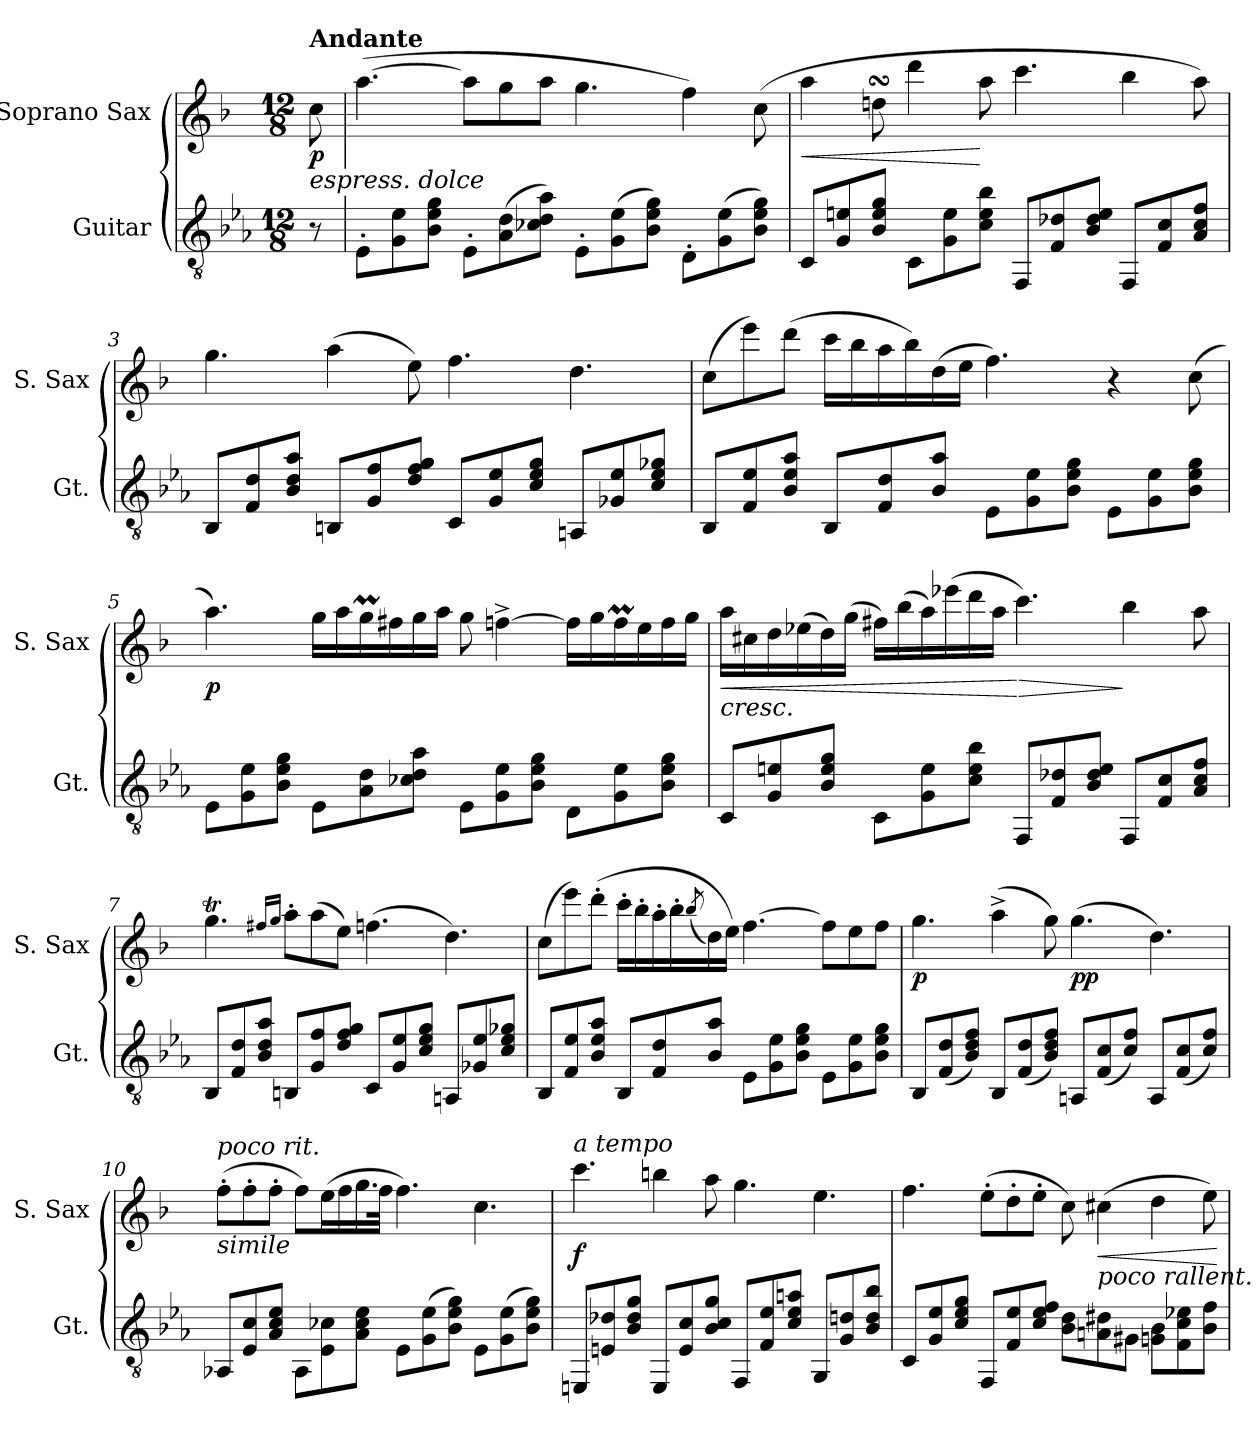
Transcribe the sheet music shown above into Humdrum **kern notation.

**kern	**kern	**dynam
*part2	*part1	*part1
*staff2	*staff1	*staff1
*I"Guitar	*I"Soprano Sax	*
*I'Gt.	*I'S. Sax	*
*clefGv2	*clefG2	*
*	*ITrd1c2	*
*k[b-e-a-]	*k[b-e-a-]	*
*M12/8	*M12/8	*
*MM60	*MM60	*
=	=	=
!	!LO:TX:a:B:t=Andante	!
!	!LO:TX:b:i:t=espress. dolce	!
!	!	!LO:DY:b
8r	8b-\	p
=1	=1	=1
8E-'\L	(>[4.gg\	.
8G\ 8e-\	.	.
8B-\ 8e-\ 8g\J	.	.
8E-'\L	8gg\L]	.
(>8A-\ 8d\	8ff\	.
8c-X\ 8d\ 8a-\J)	8gg\J	.
8E-'\L	4.ff\	.
(>8G\ 8e-\	.	.
8B-\ 8e-\ 8g\J)	.	.
8D'\L	4ee-\)	.
(>8G\ 8e-\	.	.
8B-\ 8e-\ 8g\J)	(>8b-\	.
=2	=2	=2
!	!	!LO:HP:b
8C/L	4gg\	<
8G/ 8en/	.	.
8B-/ 8e/ 8g/J	8ccnsSSS\	.
8C\L	4ccc\	.
8G\ 8e\	.	.
8c\ 8e\ 8b-\J	8gg\	[
8FF/L	4.bb-\	.
8F/ 8d-X/	.	.
8B-/ 8d-/ 8e/J	.	.
8FF/L	4aa-\	.
8F/ 8c/	.	.
8A-/ 8c/ 8f/J	8gg\)	.
!!LO:LB:g=z
=3	=3	=3
8BB-/L	4.ff\	.
8F/ 8d/	.	.
8B-/ 8d/ 8a-/J	.	.
8BBn/L	(>4gg\	.
8G/ 8f/	.	.
8d/ 8f/ 8g/J	8dd\)	.
8C/L	4.ee-\	.
8G/ 8e-/	.	.
8c/ 8e-/ 8g/J	.	.
8AAn/L	4.cc\	.
8G-X/ 8e-/	.	.
8c/ 8e-/ 8g-X/J	.	.
!!LO:LB:g=z
=4	=4	=4
8BB-/L	(>8b-\L	.
8F/ 8e-/	8ddd\)	.
8B-/ 8e-/ 8a-/J	(>8ccc\J	.
8BB-/L	16bb-\LL	.
.	16aa-\	.
8F/ 8d/	16gg\	.
.	16aa-\)	.
8B-/ 8a-/J	(>16cc\	.
.	16dd\JJ	.
8E-\L	4.ee-\)	.
8G\ 8e-\	.	.
8B-\ 8e-\ 8g\J	.	.
8E-\L	4r	.
8G\ 8e-\	.	.
8B-\ 8e-\ 8g\J	(>8b-\	.
!!LO:PB:g=z
=5	=5	=5
!	!	!LO:DY:b
8E-\L	4.gg\)	p
8G\ 8e-\	.	.
8B-\ 8e-\ 8g\J	.	.
8E-\L	16ff\LL	.
.	16gg\	.
8A-\ 8d\	16ffM\	.
.	16een\	.
8c-X\ 8d\ 8a-\J	16ff\	.
.	16gg\JJ	.
8E-\L	8ff\	.
8G\ 8e-\	[4ee-X^\	.
8B-\ 8e-\ 8g\J	.	.
8D\L	16ee-\LL]	.
.	16ff\	.
8G\ 8e-\	16ee-M\	.
.	16dd\	.
8B-\ 8e-\ 8g\J	16ee-\	.
.	16ff\JJ	.
!!LO:LB:g=z
=6	=6	=6
!	!LO:TX:b:i:t=cresc.	!
!	!	!LO:HP:b
8C/L	16gg\LL	<
.	16bn\	.
8G/ 8en/	16cc\	.
.	(>16dd-X\	.
8B-/ 8e/ 8g/J	16cc\)	.
.	(>16ff\JJ	.
8C\L	16een\LL)	.
.	(>16aa-\	.
8G\ 8e\	16gg\)	.
.	(>16ddd-X\	.
8c\ 8e\ 8b-\J	16ccc\	.
.	16gg\JJ	.
!	!	!LO:HP:n=1:b
8FF/L	4.bb-\)	[ >
8F/ 8d-X/	.	.
8B-/ 8d-/ 8e/J	.	.
8FF/L	4aa-\	]
8F/ 8c/	.	.
8A-/ 8c/ 8f/J	8gg\	.
!!LO:LB:g=z
=7	=7	=7
8BB-/L	4.ffT\	.
8F/ 8d/	.	.
8B-/ 8d/ 8a-/J	.	.
.	16qeen/LL	.
.	16qff/JJ	.
8BBn/L	8gg'\L	.
8G/ 8f/	(>8gg\	.
8d/ 8f/ 8g/J	8dd\J)	.
8C/L	(>4.ee-X\	.
8G/ 8e-/	.	.
8c/ 8e-/ 8g/J	.	.
8AAn/L	4.cc\)	.
8G-X/ 8e-/	.	.
8c/ 8e-/ 8g-X/J	.	.
=8	=8	=8
8BB-/L	(>8b-\L	.
8F/ 8e-/	8ddd\)	.
8B-/ 8e-/ 8a-/J	(>8ccc'\J	.
8BB-/L	16bb-'\LL	.
.	16aa-'\	.
8F/ 8d/	16gg'\	.
.	16aa-'\	.
.	(<8qaa-/	.
8B-/ 8a-/J	16cc\)	.
.	16dd\JJ)	.
8E-\L	[4.ee-\	.
8G\ 8e-\	.	.
8B-\ 8e-\ 8g\J	.	.
8E-\L	8ee-\L]	.
8G\ 8e-\	8dd\	.
8B-\ 8e-\ 8g\J	8ee-\J	.
!!LO:LB:g=z
=9	=9	=9
!	!	!LO:DY:b
8BB-/L	4.ff\	p
(<8F/ 8d/	.	.
8B-/ 8d/ 8f/J)	.	.
8BB-/L	(>4gg^\	.
(<8F/ 8d/	.	.
8B-/ 8d/ 8f/J)	8ff\)	.
!	!	!LO:DY:b
8AAn/L	(>4.ff\	pp
(<8F/ 8c/	.	.
8c/ 8f/J)	.	.
8AA/L	4.cc\)	.
(<8F/ 8c/	.	.
8c/ 8f/J)	.	.
=10	=10	=10
!	!LO:TX:b:i:t=simile	!
!	!LO:TX:a:i:t=poco rit.	!
8AA-X/L	(>8ee-'\L	.
8E-/ 8c/	8ee-'\	.
8A-/ 8c/ 8e-/J	8ee-'\J	.
8AA-\L	8ee-\L)	.
8E-\ 8c-X\	(>16dd\L	.
.	16ee-\	.
8A-\ 8c-\ 8e-\J	16.ff\	.
.	32ee-\JJk	.
8E-\L	4.ee-\)	.
(>8G\ 8e-\	.	.
8B-\ 8e-\ 8g\J)	.	.
8E-\L	4.b-\	.
(>8G\ 8e-\	.	.
8B-\ 8e-\ 8g\J)	.	.
!!LO:PB:g=z
=11	=11	=11
!	!LO:TX:a:i:t=a tempo	!
!	!	!LO:DY:b
8EEn/L	4.bb-\	f
8En/ 8d-X/	.	.
8B-/ 8d-/ 8g/J	.	.
8EE/L	4aan\	.
8E/ 8c/	.	.
8B-/ 8c/ 8g/J	8gg\	.
8FF/L	4.ff\	.
8F/ 8e-/	.	.
8c/ 8e-/ 8an/J	.	.
8GG/L	4.dd\	.
8G/ 8dn/	.	.
8B-/ 8d/ 8b-/J	.	.
=12	=12	=12
8C/L	4.ee-\	.
8G/ 8e-/	.	.
8c/ 8e-/ 8g/J	.	.
8FF/L	(>8dd'\L	.
8F/ 8e-/	8cc'\	.
8c/ 8e-/ 8f/J	8dd'\J	.
8B-\ 8d\L	8b-\)	.
!	!LO:TX:b:i:t=poco rallent.	!
!	!	!LO:HP:b
8An\ 8d#X\	(>4bn\	<
8G#X\J	.	.
8Gn\ 8B-\L	4cc\	.
8F\ 8c\ 8e-X\	.	.
8B-\ 8f\J	8dd\)	.
.	.	[
=	=	=
*-	*-	*-
